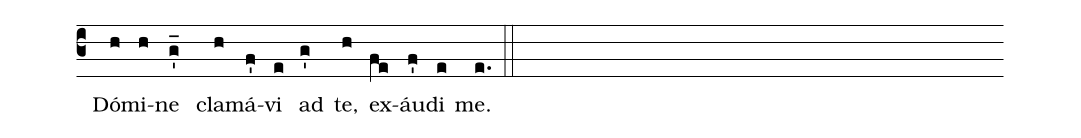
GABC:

%%
(c3) () Dó(h)mi(h)ne (g_') cla(h)má(f')vi(e) ad(g') te,(h) ex(fe)áu(f')di(e) me.(e.) (::)
